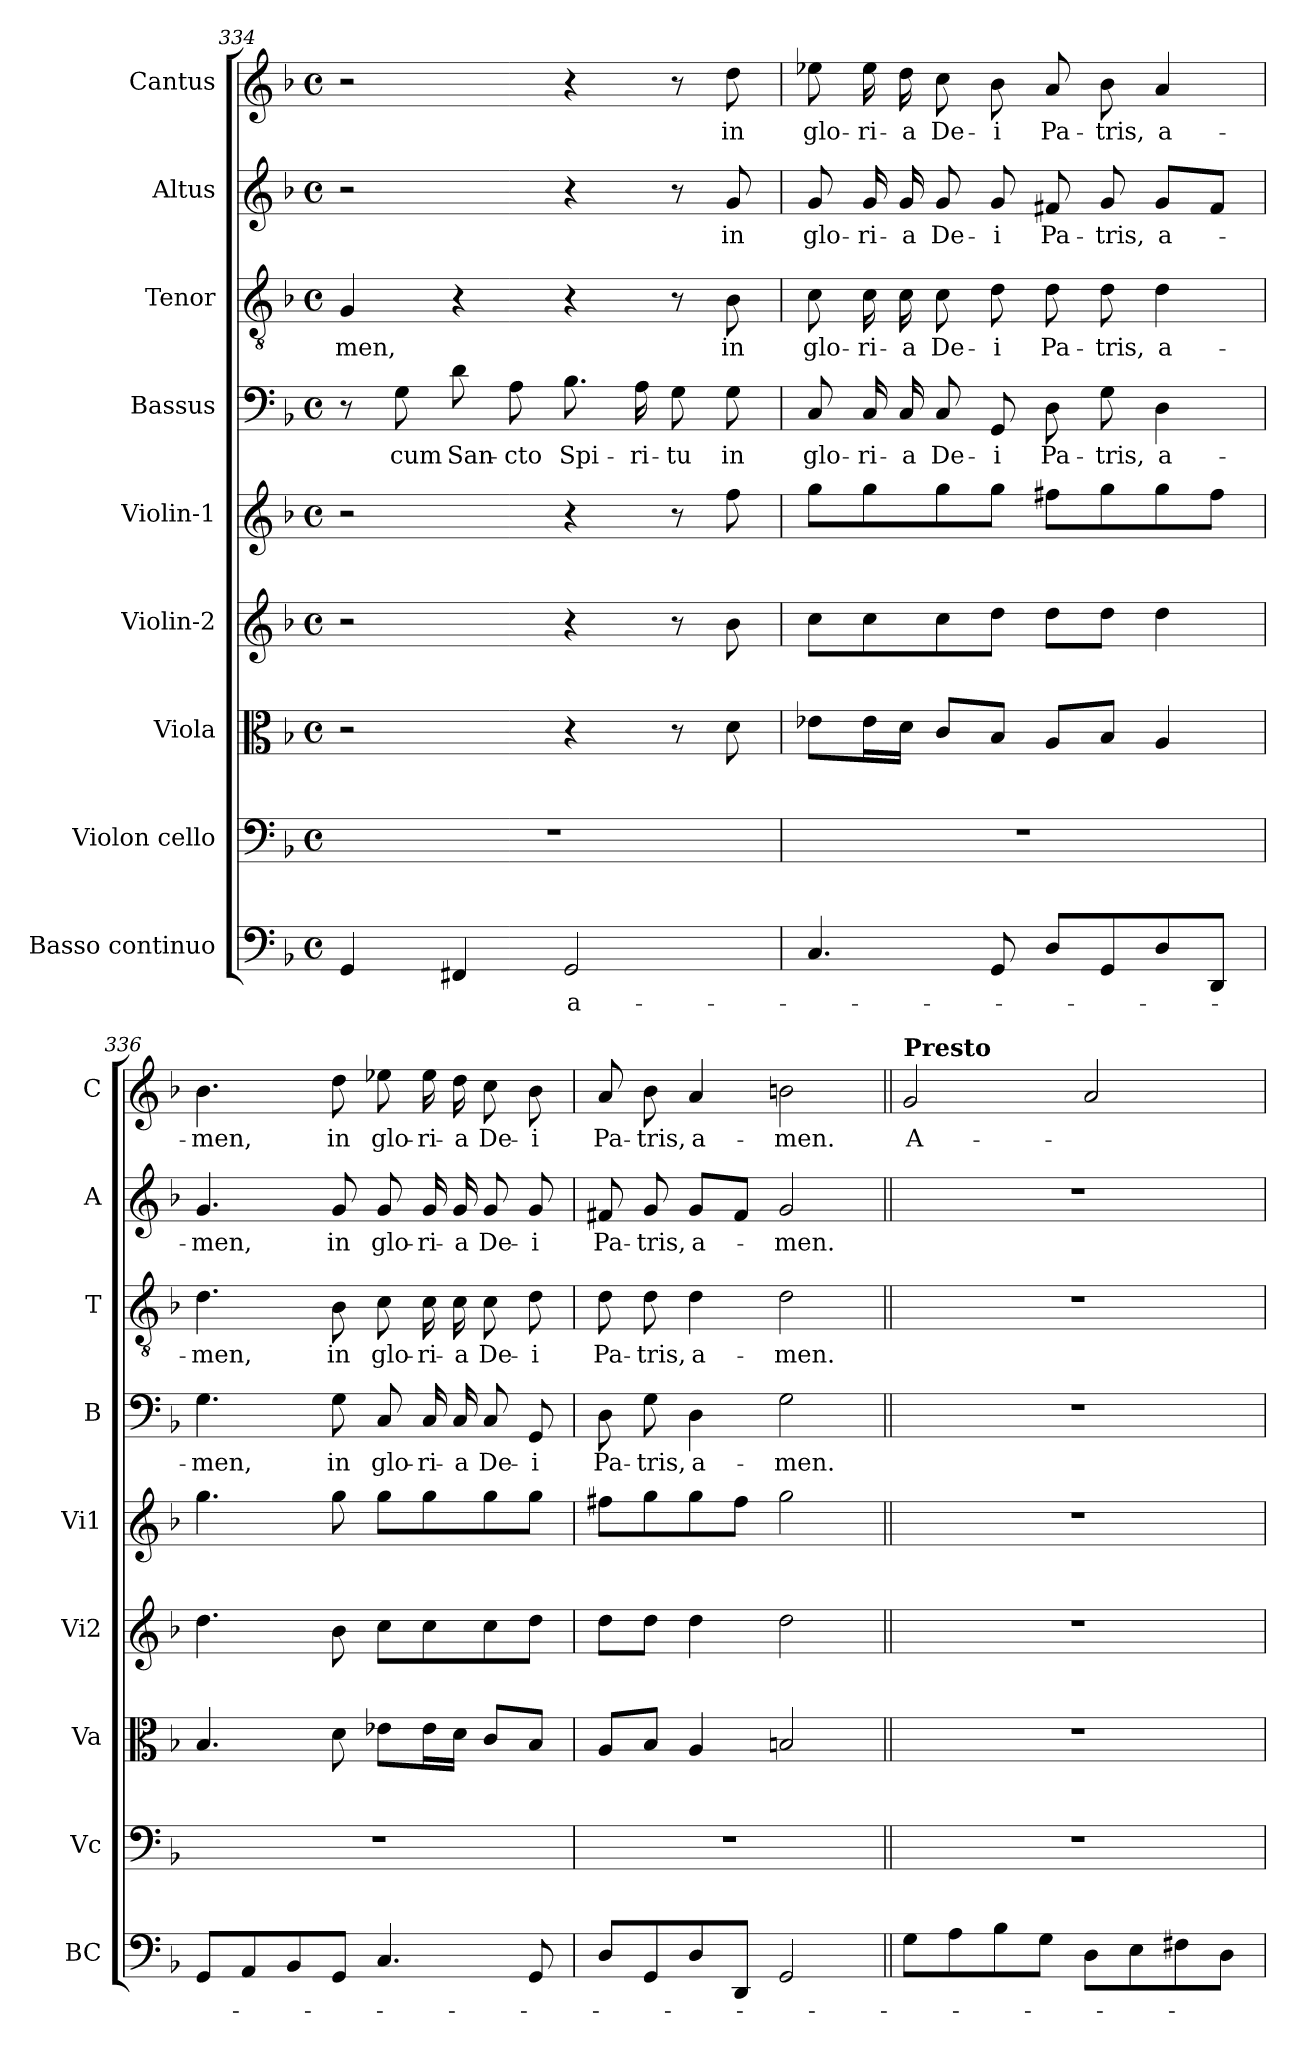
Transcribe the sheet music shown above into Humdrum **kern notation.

**kern	**text	**kern	**kern	**kern	**kern	**kern	**text	**kern	**text	**kern	**text	**kern	**text
*part9	*part9	*part8	*part7	*part6	*part5	*part4	*part4	*part3	*part3	*part2	*part2	*part1	*part1
*staff9	*staff9	*staff8	*staff7	*staff6	*staff5	*staff4	*staff4	*staff3	*staff3	*staff2	*staff2	*staff1	*staff1
*I"Basso continuo	*	*I"Violon cello	*I"Viola	*I"Violin-2	*I"Violin-1	*I"Bassus	*	*I"Tenor	*	*I"Altus	*	*I"Cantus	*
*I'BC	*	*I'Vc	*I'Va	*I'Vi2	*I'Vi1	*I'B	*	*I'T	*	*I'A	*	*I'C	*
*clefF4	*	*clefF4	*clefC3	*clefG2	*clefG2	*clefF4	*	*clefGv2	*	*clefG2	*	*clefG2	*
*k[b-]	*	*k[b-]	*k[b-]	*k[b-]	*k[b-]	*k[b-]	*	*k[b-]	*	*k[b-]	*	*k[b-]	*
*F:	*	*F:	*F:	*F:	*F:	*F:	*	*F:	*	*F:	*	*F:	*
*M4/4	*	*M4/4	*M4/4	*M4/4	*M4/4	*M4/4	*	*M4/4	*	*M4/4	*	*M4/4	*
*met(c)	*	*met(c)	*met(c)	*met(c)	*met(c)	*met(c)	*	*met(c)	*	*met(c)	*	*met(c)	*
=334	=334	=334	=334	=334	=334	=334	=334	=334	=334	=334	=334	=334	=334
!	!	!	!	!	!	!	!	!	!LO:LY:b	!	!	!	!
4GG/	.	1r	2r	2r	2r	8r	.	4G/	-men,	2r	.	2r	.
!	!	!	!	!	!	!	!LO:LY:b	!	!	!	!	!	!
.	.	.	.	.	.	8G\	cum	.	.	.	.	.	.
!	!	!	!	!	!	!	!LO:LY:b	!	!	!	!	!	!
4FF#X/	.	.	.	.	.	8d\	San-	4r	.	.	.	.	.
!	!	!	!	!	!	!	!LO:LY:b	!	!	!	!	!	!
.	.	.	.	.	.	8A\	-cto	.	.	.	.	.	.
!	!LO:LY:b	!	!	!	!	!	!LO:LY:b	!	!	!	!	!	!
2GG/	a-	.	4r	4r	4r	8.B-\	Spi-	4r	.	4r	.	4r	.
!	!	!	!	!	!	!	!LO:LY:b	!	!	!	!	!	!
.	.	.	.	.	.	16A\	-ri-	.	.	.	.	.	.
!	!	!	!	!	!	!	!LO:LY:b	!	!	!	!	!	!
.	.	.	8r	8r	8r	8G\	-tu	8r	.	8r	.	8r	.
!	!	!	!	!	!	!	!LO:LY:b	!	!LO:LY:b	!	!LO:LY:b	!	!LO:LY:b
.	.	.	8d\	8b-\	8ff\	8G\	in	8B-\	in	8g/	in	8dd\	in
=335	=335	=335	=335	=335	=335	=335	=335	=335	=335	=335	=335	=335	=335
!	!	!	!	!	!	!	!LO:LY:b	!	!LO:LY:b	!	!LO:LY:b	!	!LO:LY:b
4.C/	.	1r	8e-X\L	8cc\L	8gg\L	8C/	glo-	8c\	glo-	8g/	glo-	8ee-X\	glo-
!	!	!	!	!	!	!	!LO:LY:b	!	!LO:LY:b	!	!LO:LY:b	!	!LO:LY:b
.	.	.	16e-\L	8cc\	8gg\	16C/	-ri-	16c\	-ri-	16g/	-ri-	16ee-\	-ri-
!	!	!	!	!	!	!	!LO:LY:b	!	!LO:LY:b	!	!LO:LY:b	!	!LO:LY:b
.	.	.	16d\JJ	.	.	16C/	-a	16c\	-a	16g/	-a	16dd\	-a
!	!	!	!	!	!	!	!LO:LY:b	!	!LO:LY:b	!	!LO:LY:b	!	!LO:LY:b
.	.	.	8c/L	8cc\	8gg\	8C/	De-	8c\	De-	8g/	De-	8cc\	De-
!	!	!	!	!	!	!	!LO:LY:b	!	!LO:LY:b	!	!LO:LY:b	!	!LO:LY:b
8GG/	.	.	8B-/J	8dd\J	8gg\J	8GG/	-i	8d\	-i	8g/	-i	8b-\	-i
!	!	!	!	!	!	!	!LO:LY:b	!	!LO:LY:b	!	!LO:LY:b	!	!LO:LY:b
8D/L	.	.	8A/L	8dd\L	8ff#X\L	8D\	Pa-	8d\	Pa-	8f#X/	Pa-	8a/	Pa-
!	!	!	!	!	!	!	!LO:LY:b	!	!LO:LY:b	!	!LO:LY:b	!	!LO:LY:b
8GG/	.	.	8B-/J	8dd\J	8gg\	8G\	-tris,	8d\	-tris,	8g/	-tris,	8b-\	-tris,
!	!	!	!	!	!	!	!LO:LY:b	!	!LO:LY:b	!	!LO:LY:b	!	!LO:LY:b
8D/	.	.	4A/	4dd\	8gg\	4D\	a-	4d\	a-	8g/L	a-	4a/	a-
8DD/J	.	.	.	.	8ff#\J	.	.	.	.	8f#/J	.	.	.
=336	=336	=336	=336	=336	=336	=336	=336	=336	=336	=336	=336	=336	=336
!	!	!	!	!	!	!	!LO:LY:b	!	!LO:LY:b	!	!LO:LY:b	!	!LO:LY:b
8GG/L	.	1r	4.B-/	4.dd\	4.gg\	4.G\	-men,	4.d\	-men,	4.g/	-men,	4.b-\	-men,
8AA/	.	.	.	.	.	.	.	.	.	.	.	.	.
8BB-/	.	.	.	.	.	.	.	.	.	.	.	.	.
!	!	!	!	!	!	!	!LO:LY:b	!	!LO:LY:b	!	!LO:LY:b	!	!LO:LY:b
8GG/J	.	.	8d\	8b-\	8gg\	8G\	in	8B-\	in	8g/	in	8dd\	in
!	!	!	!	!	!	!	!LO:LY:b	!	!LO:LY:b	!	!LO:LY:b	!	!LO:LY:b
4.C/	.	.	8e-X\L	8cc\L	8gg\L	8C/	glo-	8c\	glo-	8g/	glo-	8ee-X\	glo-
!	!	!	!	!	!	!	!LO:LY:b	!	!LO:LY:b	!	!LO:LY:b	!	!LO:LY:b
.	.	.	16e-\L	8cc\	8gg\	16C/	-ri-	16c\	-ri-	16g/	-ri-	16ee-\	-ri-
!	!	!	!	!	!	!	!LO:LY:b	!	!LO:LY:b	!	!LO:LY:b	!	!LO:LY:b
.	.	.	16d\JJ	.	.	16C/	-a	16c\	-a	16g/	-a	16dd\	-a
!	!	!	!	!	!	!	!LO:LY:b	!	!LO:LY:b	!	!LO:LY:b	!	!LO:LY:b
.	.	.	8c/L	8cc\	8gg\	8C/	De-	8c\	De-	8g/	De-	8cc\	De-
!	!	!	!	!	!	!	!LO:LY:b	!	!LO:LY:b	!	!LO:LY:b	!	!LO:LY:b
8GG/	.	.	8B-/J	8dd\J	8gg\J	8GG/	-i	8d\	-i	8g/	-i	8b-\	-i
=337	=337	=337	=337	=337	=337	=337	=337	=337	=337	=337	=337	=337	=337
!	!	!	!	!	!	!	!LO:LY:b	!	!LO:LY:b	!	!LO:LY:b	!	!LO:LY:b
8D/L	.	1r	8A/L	8dd\L	8ff#X\L	8D\	Pa-	8d\	Pa-	8f#X/	Pa-	8a/	Pa-
!	!	!	!	!	!	!	!LO:LY:b	!	!LO:LY:b	!	!LO:LY:b	!	!LO:LY:b
8GG/	.	.	8B-/J	8dd\J	8gg\	8G\	-tris,	8d\	-tris,	8g/	-tris,	8b-\	-tris,
!	!	!	!	!	!	!	!LO:LY:b	!	!LO:LY:b	!	!LO:LY:b	!	!LO:LY:b
8D/	.	.	4A/	4dd\	8gg\	4D\	a-	4d\	a-	8g/L	a-	4a/	a-
8DD/J	.	.	.	.	8ff#\J	.	.	.	.	8f#/J	.	.	.
!	!	!	!	!	!	!	!LO:LY:b	!	!LO:LY:b	!	!LO:LY:b	!	!LO:LY:b
2GG/	.	.	2Bn/	2dd\	2gg\	2G\	-men.	2d\	-men.	2g/	-men.	2bn\	-men.
!!LO:PB:g=z
=338||	=338||	=338||	=338||	=338||	=338||	=338||	=338||	=338||	=338||	=338||	=338||	=338||	=338||
!	!	!	!	!	!	!	!	!	!	!	!	!LO:TX:a:B:t=Presto	!
!	!	!	!	!	!	!	!	!	!	!	!	!	!LO:LY:b
8G\L	.	1r	1r	1r	1r	1r	.	1r	.	1r	.	2g/	A-
8A\	.	.	.	.	.	.	.	.	.	.	.	.	.
8B-\	.	.	.	.	.	.	.	.	.	.	.	.	.
8G\J	.	.	.	.	.	.	.	.	.	.	.	.	.
8D\L	.	.	.	.	.	.	.	.	.	.	.	2a/	.
8E\	.	.	.	.	.	.	.	.	.	.	.	.	.
8F#X\	.	.	.	.	.	.	.	.	.	.	.	.	.
8D\J	.	.	.	.	.	.	.	.	.	.	.	.	.
=	=	=	=	=	=	=	=	=	=	=	=	=	=
*-	*-	*-	*-	*-	*-	*-	*-	*-	*-	*-	*-	*-	*-
